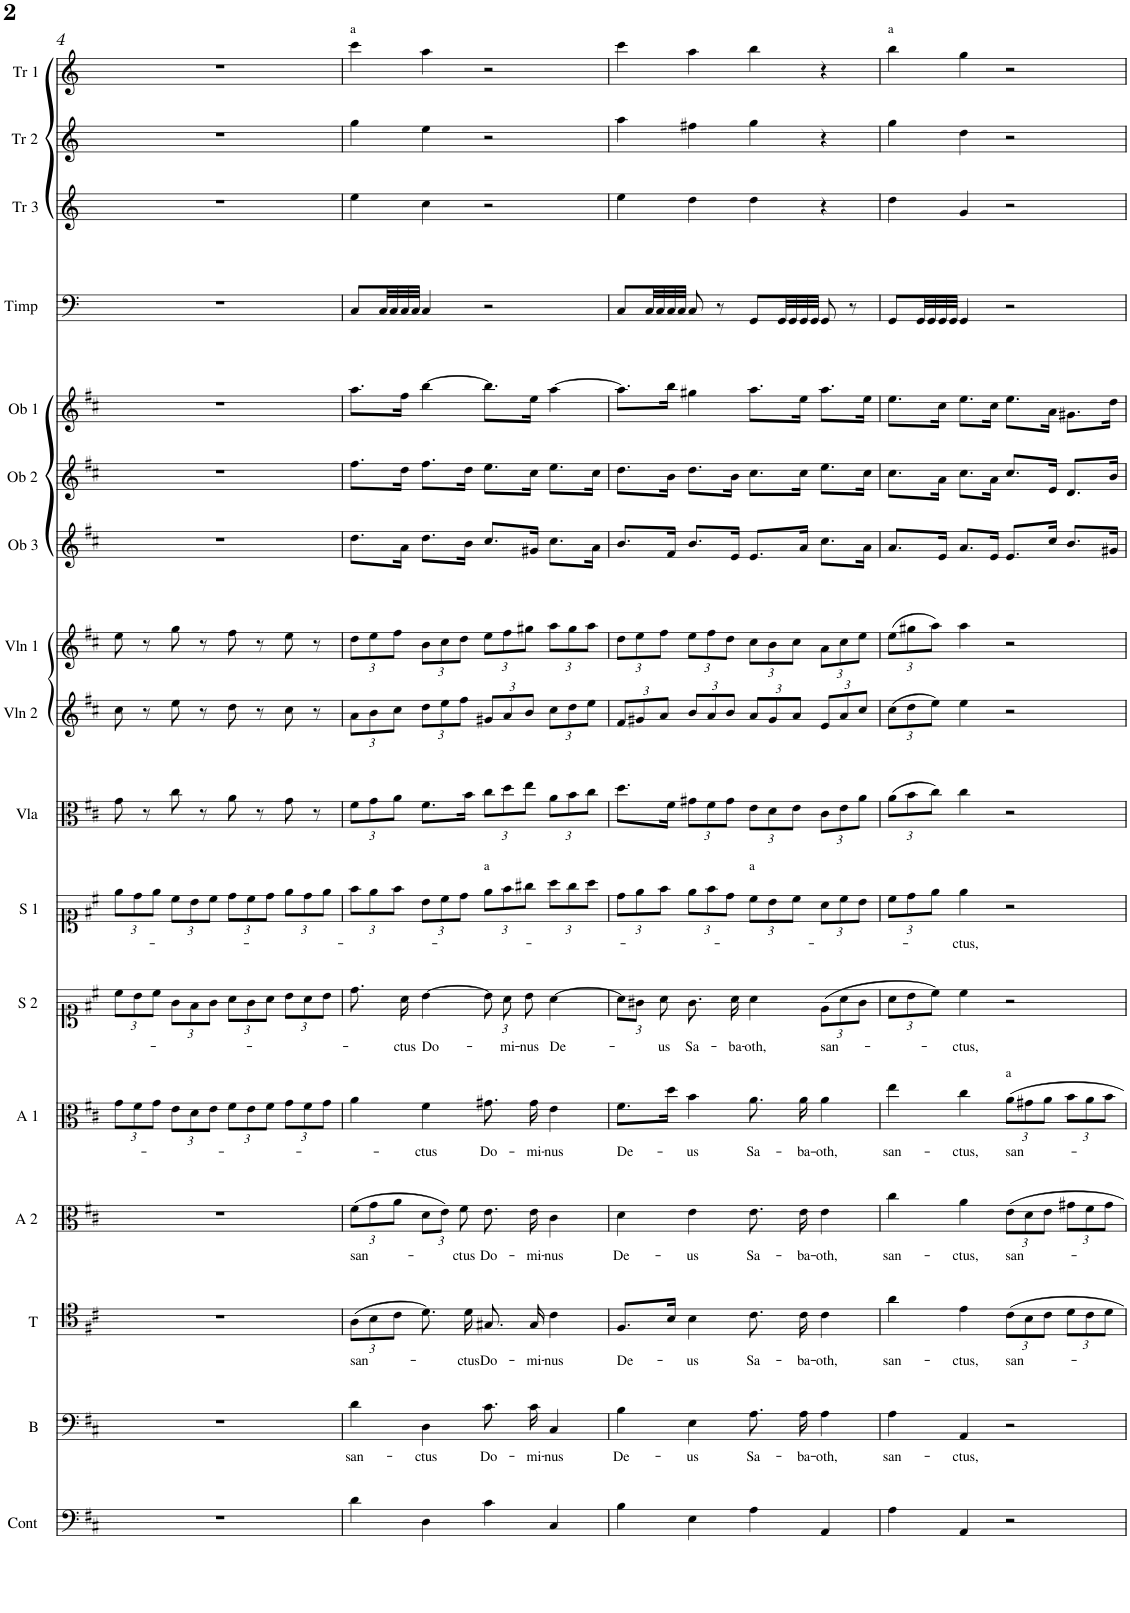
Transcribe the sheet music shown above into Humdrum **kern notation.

**kern	**kern	**text	**kern	**text	**kern	**text	**kern	**text	**kern	**text	**kern	**text	**kern	**kern	**kern	**kern	**kern	**kern	**kern	**kern	**kern	**kern
*part17	*part16	*part16	*part15	*part15	*part14	*part14	*part13	*part13	*part12	*part12	*part11	*part11	*part10	*part9	*part8	*part7	*part6	*part5	*part4	*part3	*part2	*part1
*staff17	*staff16	*staff16	*staff15	*staff15	*staff14	*staff14	*staff13	*staff13	*staff12	*staff12	*staff11	*staff11	*staff10	*staff9	*staff8	*staff7	*staff6	*staff5	*staff4	*staff3	*staff2	*staff1
*I"Continuo	*I"Bass	*	*I"Tenor	*	*I"Alto 2	*	*I"Alto 1	*	*I"Soprano 2	*	*I"Soprano 1	*	*I"Viola	*I"Violin 2	*I"Violin 1	*I"Oboe 3	*I"Oboe 2	*I"Oboe 1	*I"Timpani	*I"Tromba 3	*I"Tromba 2	*I"Tromba 1
*I'Cont	*I'B	*	*I'T	*	*I'A 2	*	*I'A 1	*	*I'S 2	*	*I'S 1	*	*I'Vla	*I'Vln 2	*I'Vln 1	*I'Ob 3	*I'Ob 2	*I'Ob 1	*I'Timp	*I'Tr 3	*I'Tr 2	*I'Tr 1
!!LO:PB:g=z
*clefF4	*clefF4	*	*clefC4	*	*clefC3	*	*clefC3	*	*clefC1	*	*clefC1	*	*clefC3	*clefG2	*clefG2	*clefG2	*clefG2	*clefG2	*clefF4	*clefG2	*clefG2	*clefG2
*	*	*	*	*	*	*	*	*	*	*	*	*	*	*	*	*	*	*	*Trd-1c-2	*Trd-1c-2	*Trd-1c-2	*Trd-1c-2
*k[f#c#]	*k[f#c#]	*	*k[f#c#]	*	*k[f#c#]	*	*k[f#c#]	*	*k[f#c#]	*	*k[f#c#]	*	*k[f#c#]	*k[f#c#]	*k[f#c#]	*k[f#c#]	*k[f#c#]	*k[f#c#]	*k[]	*k[]	*k[]	*k[]
*M4/4	*M4/4	*	*M4/4	*	*M4/4	*	*M4/4	*	*M4/4	*	*M4/4	*	*M4/4	*M4/4	*M4/4	*M4/4	*M4/4	*M4/4	*M4/4	*M4/4	*M4/4	*M4/4
*met(c)	*met(c)	*	*met(c)	*	*met(c)	*	*met(c)	*	*met(c)	*	*met(c)	*	*met(c)	*met(c)	*met(c)	*met(c)	*met(c)	*met(c)	*met(c)	*met(c)	*met(c)	*met(c)
*	*	*	*	*	*	*	*Xbrackettup	*	*Xbrackettup	*	*Xbrackettup	*	*	*	*	*	*	*	*	*	*	*
=4	=4	=4	=4	=4	=4	=4	=4	=4	=4	=4	=4	=4	=4	=4	=4	=4	=4	=4	=4	=4	=4	=4
1r	1r	.	1r	.	1r	.	12g\L	.	12cc#\L	.	12ee\L	.	8g\	8cc#\	8ee\	1r	1r	1r	1r	1r	1r	1r
.	.	.	.	.	.	.	12f#\	.	12b\	.	12dd\	.	.	.	.	.	.	.	.	.	.	.
.	.	.	.	.	.	.	.	.	.	.	.	.	8r	8r	8r	.	.	.	.	.	.	.
.	.	.	.	.	.	.	12g\J	.	12cc#\J	.	12ee\J	.	.	.	.	.	.	.	.	.	.	.
.	.	.	.	.	.	.	12e\L	.	12g\L	.	12cc#\L	.	8cc#\	8ee\	8gg\	.	.	.	.	.	.	.
.	.	.	.	.	.	.	12d\	.	12f#\	.	12b\	.	.	.	.	.	.	.	.	.	.	.
.	.	.	.	.	.	.	.	.	.	.	.	.	8r	8r	8r	.	.	.	.	.	.	.
.	.	.	.	.	.	.	12e\J	.	12g\J	.	12cc#\J	.	.	.	.	.	.	.	.	.	.	.
.	.	.	.	.	.	.	12f#\L	.	12a\L	.	12dd\L	.	8a\	8dd\	8ff#\	.	.	.	.	.	.	.
.	.	.	.	.	.	.	12e\	.	12g\	.	12cc#\	.	.	.	.	.	.	.	.	.	.	.
.	.	.	.	.	.	.	.	.	.	.	.	.	8r	8r	8r	.	.	.	.	.	.	.
.	.	.	.	.	.	.	12f#\J	.	12a\J	.	12dd\J	.	.	.	.	.	.	.	.	.	.	.
.	.	.	.	.	.	.	12g\L	.	12b\L	.	12ee\L	.	8g\	8cc#\	8ee\	.	.	.	.	.	.	.
.	.	.	.	.	.	.	12f#\	.	12a\	.	12dd\	.	.	.	.	.	.	.	.	.	.	.
.	.	.	.	.	.	.	.	.	.	.	.	.	8r	8r	8r	.	.	.	.	.	.	.
.	.	.	.	.	.	.	12g\J	.	12b\J	.	12ee\J	.	.	.	.	.	.	.	.	.	.	.
=5	=5	=5	=5	=5	=5	=5	=5	=5	=5	=5	=5	=5	=5	=5	=5	=5	=5	=5	=5	=5	=5	=5
!	!	!LO:LY:b	!	!	!	!	!	!	!	!	!	!	!	!	!	!	!	!	!	!	!	!
*	*	*	*Xbrackettup	*	*	*	*	*	*	*	*	*	*	*	*	*	*	*	*	*	*	*
!	!	!	!	!LO:LY:b	!	!	!	!	!	!	!	!	!	!	!	!	!	!	!	!	!	!
*	*	*	*	*	*Xbrackettup	*	*	*	*	*	*	*	*	*	*	*	*	*	*	*	*	*
!	!	!	!	!	!	!LO:LY:b	!	!	!	!	!	!	!	!	!	!	!	!	!	!	!	!
*	*	*	*	*	*	*	*	*	*	*	*	*	*Xbrackettup	*Xbrackettup	*Xbrackettup	*	*	*	*	*	*	*
!	!	!	!	!	!	!	!	!	!	!	!	!	!	!	!	!	!	!	!	!	!	!LO:TX:a:t=a
4d\	4d\	san-	(12A\L	san-	(12f#\L	san-	4a\	.	8.dd\	.	12ff#\L	.	12f#\L	12a\L	12dd\L	8.dd\L	8.ff#\L	8.aa\L	8C/L	4ee\	4gg\	4ccc\
.	.	.	12B\	.	12g\	.	.	.	.	.	12ee\	.	12g\	12b\	12ee\	.	.	.	.	.	.	.
.	.	.	.	.	.	.	.	.	.	.	.	.	.	.	.	.	.	.	32C/LL	.	.	.
.	.	.	.	.	.	.	.	.	.	.	.	.	.	.	.	.	.	.	32C/	.	.	.
.	.	.	12c#\J	.	12a\J	.	.	.	.	.	12ff#\J	.	12a\J	12cc#\J	12ff#\J	.	.	.	.	.	.	.
!	!	!	!	!	!	!	!	!	!	!LO:LY:b	!	!	!	!	!	!	!	!	!	!	!	!
.	.	.	.	.	.	.	.	.	16a\	-ctus	.	.	.	.	.	16a\Jk	16dd\Jk	16ff#\Jk	32C/	.	.	.
.	.	.	.	.	.	.	.	.	.	.	.	.	.	.	.	.	.	.	32C/JJJ	.	.	.
!	!	!LO:LY:b	!	!	!	!	!	!LO:LY:b	!	!LO:LY:b	!	!	!	!	!	!	!	!	!	!	!	!
4D\	4D\	-ctus	8.d\)	.	12d\L	.	4f#\	-ctus	[4b\	Do-	12b\L	.	8.f#\L	12dd\L	12b\L	8.dd\L	8.ff#\L	[4bb\	4C/	4cc\	4ee\	4aa\
.	.	.	.	.	12e\J)	.	.	.	.	.	12cc#\	.	.	12ee\	12cc#\	.	.	.	.	.	.	.
!	!	!	!	!	!	!LO:LY:b	!	!	!	!	!	!	!	!	!	!	!	!	!	!	!	!
.	.	.	.	.	12f#\	-ctus	.	.	.	.	12dd\J	.	.	12ff#\J	12dd\J	.	.	.	.	.	.	.
!	!	!	!	!LO:LY:b	!	!	!	!	!	!	!	!	!	!	!	!	!	!	!	!	!	!
.	.	.	16d\	-ctus	.	.	.	.	.	.	.	.	16b\Jk	.	.	16b\Jk	16dd\Jk	.	.	.	.	.
!	!	!	!	!	!	!	!	!	!	!	!LO:TX:a:t=a	!	!	!	!	!	!	!	!	!	!	!
!	!	!LO:LY:b	!	!LO:LY:b	!	!LO:LY:b	!	!LO:LY:b	!	!	!	!	!	!	!	!	!	!	!	!	!	!
4c#\	8.c#\L	Do-	8.G#X/	Do-	8.e\	Do-	8.g#X\	Do-	12b\]	.	12ee\L	.	12cc#\L	12g#X/L	12ee\L	8.cc#/L	8.ee\L	8.bb\L]	2r	2r	2r	2r
!	!	!	!	!	!	!	!	!	!	!LO:LY:b	!	!	!	!	!	!	!	!	!	!	!	!
.	.	.	.	.	.	.	.	.	12a\	-mi-	12ff#\	.	12dd\	12a/	12ff#\	.	.	.	.	.	.	.
!	!	!	!	!	!	!	!	!	!	!LO:LY:b	!	!	!	!	!	!	!	!	!	!	!	!
.	.	.	.	.	.	.	.	.	12b\	-nus	12gg#X\J	.	12ee\J	12b/J	12gg#X\J	.	.	.	.	.	.	.
!	!	!LO:LY:b	!	!LO:LY:b	!	!LO:LY:b	!	!LO:LY:b	!	!	!	!	!	!	!	!	!	!	!	!	!	!
.	16c#\Jk	-mi-	16G#/	-mi-	16e\	-mi-	16g#\	-mi-	.	.	.	.	.	.	.	16g#X/Jk	16cc#\Jk	16ee\Jk	.	.	.	.
!	!	!LO:LY:b	!	!LO:LY:b	!	!LO:LY:b	!	!LO:LY:b	!	!LO:LY:b	!	!	!	!	!	!	!	!	!	!	!	!
4C#/	4C#/	-nus	4c#\	-nus	4c#\	-nus	4e\	-nus	[4a\	De-	12aa\L	.	12a\L	12cc#\L	12aa\L	8.cc#\L	8.ee\L	[4aa\	.	.	.	.
.	.	.	.	.	.	.	.	.	.	.	12gg#\	.	12b\	12dd\	12gg#\	.	.	.	.	.	.	.
.	.	.	.	.	.	.	.	.	.	.	12aa\J	.	12cc#\J	12ee\J	12aa\J	.	.	.	.	.	.	.
.	.	.	.	.	.	.	.	.	.	.	.	.	.	.	.	16a\Jk	16cc#\Jk	.	.	.	.	.
=6	=6	=6	=6	=6	=6	=6	=6	=6	=6	=6	=6	=6	=6	=6	=6	=6	=6	=6	=6	=6	=6	=6
!	!	!LO:LY:b	!	!LO:LY:b	!	!LO:LY:b	!	!LO:LY:b	!	!	!	!	!	!	!	!	!	!	!	!	!	!
4B\	4B\	De-	8.F#/L	De-	4d\	De-	8.f#\L	De-	12a\L]	.	12dd\L	.	8.dd\L	12f#/L	12dd\L	8.b/L	8.dd\L	8.aa\L]	8C/L	4ee\	4aa\	4ccc\
.	.	.	.	.	.	.	.	.	12g#X\J	.	12ee\	.	.	12g#X/	12ee\	.	.	.	.	.	.	.
.	.	.	.	.	.	.	.	.	.	.	.	.	.	.	.	.	.	.	32C/LL	.	.	.
.	.	.	.	.	.	.	.	.	.	.	.	.	.	.	.	.	.	.	32C/	.	.	.
!	!	!	!	!	!	!	!	!	!	!LO:LY:b	!	!	!	!	!	!	!	!	!	!	!	!
.	.	.	.	.	.	.	.	.	12a\	-us	12ff#\J	.	.	12a/J	12ff#\J	.	.	.	.	.	.	.
.	.	.	16B/Jk	.	.	.	16dd\Jk	.	.	.	.	.	16f#\Jk	.	.	16f#/Jk	16b\Jk	16bb\Jk	32C/	.	.	.
.	.	.	.	.	.	.	.	.	.	.	.	.	.	.	.	.	.	.	32C/JJJ	.	.	.
!	!	!LO:LY:b	!	!LO:LY:b	!	!LO:LY:b	!	!LO:LY:b	!	!LO:LY:b	!	!	!	!	!	!	!	!	!	!	!	!
4E\	4E\	-us	4B\	-us	4e\	-us	4b\	-us	8.g#\	Sa-	12ee\L	.	12g#X\L	12b/L	12ee\L	8.b/L	8.dd\L	4gg#X\	8C/	4dd\	4ff#X\	4aa\
.	.	.	.	.	.	.	.	.	.	.	12ff#\	.	12f#\	12a/	12ff#\	.	.	.	.	.	.	.
.	.	.	.	.	.	.	.	.	.	.	.	.	.	.	.	.	.	.	8r	.	.	.
.	.	.	.	.	.	.	.	.	.	.	12dd\J	.	12g#\J	12b/J	12dd\J	.	.	.	.	.	.	.
!	!	!	!	!	!	!	!	!	!	!LO:LY:b	!	!	!	!	!	!	!	!	!	!	!	!
.	.	.	.	.	.	.	.	.	16a\	-ba-	.	.	.	.	.	16e/Jk	16b\Jk	.	.	.	.	.
!	!	!	!	!	!	!	!	!	!	!	!LO:TX:a:t=a	!	!	!	!	!	!	!	!	!	!	!
!	!	!LO:LY:b	!	!LO:LY:b	!	!LO:LY:b	!	!LO:LY:b	!	!LO:LY:b	!	!	!	!	!	!	!	!	!	!	!	!
4A\	8.A\L	Sa-	8.c#\	Sa-	8.e\	Sa-	8.a\	Sa-	4a\	-oth,	12cc#\L	.	12e\L	12a/L	12cc#\L	8.e/L	8.cc#\L	8.aa\L	8GG/L	4dd\	4gg\	4bb\
.	.	.	.	.	.	.	.	.	.	.	12b\	.	12d\	12g#/	12b\	.	.	.	.	.	.	.
.	.	.	.	.	.	.	.	.	.	.	.	.	.	.	.	.	.	.	32GG/LL	.	.	.
.	.	.	.	.	.	.	.	.	.	.	.	.	.	.	.	.	.	.	32GG/	.	.	.
.	.	.	.	.	.	.	.	.	.	.	12cc#\J	.	12e\J	12a/J	12cc#\J	.	.	.	.	.	.	.
!	!	!LO:LY:b	!	!LO:LY:b	!	!LO:LY:b	!	!LO:LY:b	!	!	!	!	!	!	!	!	!	!	!	!	!	!
.	16A\Jk	-ba-	16c#\	-ba-	16e\	-ba-	16a\	-ba-	.	.	.	.	.	.	.	16a/Jk	16cc#\Jk	16ee\Jk	32GG/	.	.	.
.	.	.	.	.	.	.	.	.	.	.	.	.	.	.	.	.	.	.	32GG/JJJ	.	.	.
!	!	!LO:LY:b	!	!LO:LY:b	!	!LO:LY:b	!	!LO:LY:b	!	!LO:LY:b	!	!	!	!	!	!	!	!	!	!	!	!
4AA/	4A\	-oth,	4c#\	-oth,	4e\	-oth,	4a\	-oth,	(12e\L	san-	12a\L	.	12c#\L	12e/L	12a\L	8.cc#\L	8.ee\L	8.aa\L	8GG/	4r	4r	4r
.	.	.	.	.	.	.	.	.	12a\	.	12cc#\	.	12e\	12a/	12cc#\	.	.	.	.	.	.	.
.	.	.	.	.	.	.	.	.	.	.	.	.	.	.	.	.	.	.	8r	.	.	.
.	.	.	.	.	.	.	.	.	12g#\J	.	12b\J	.	12a\J	12cc#/J	12ee\J	.	.	.	.	.	.	.
.	.	.	.	.	.	.	.	.	.	.	.	.	.	.	.	16a\Jk	16cc#\Jk	16ee\Jk	.	.	.	.
=7	=7	=7	=7	=7	=7	=7	=7	=7	=7	=7	=7	=7	=7	=7	=7	=7	=7	=7	=7	=7	=7	=7
!	!	!	!	!	!	!	!	!	!	!	!	!	!	!	!	!	!	!	!	!	!	!LO:TX:a:t=a
!	!	!LO:LY:b	!	!LO:LY:b	!	!LO:LY:b	!	!LO:LY:b	!	!	!	!	!	!	!	!	!	!	!	!	!	!
4A\	4A\	san-	4a\	san-	4cc#\	san-	4ee\	san-	12a\L	.	12cc#\L	.	(12a\L	(12cc#\L	(12ee\L	8.a/L	8.cc#\L	8.ee\L	8GG/L	4dd\	4gg\	4bb\
.	.	.	.	.	.	.	.	.	12b\	.	12dd\	.	12b\	12dd\	12gg#X\	.	.	.	.	.	.	.
.	.	.	.	.	.	.	.	.	.	.	.	.	.	.	.	.	.	.	32GG/LL	.	.	.
.	.	.	.	.	.	.	.	.	.	.	.	.	.	.	.	.	.	.	32GG/	.	.	.
.	.	.	.	.	.	.	.	.	12cc#\J)	.	12ee\J	.	12cc#\J)	12ee\J)	12aa\J)	.	.	.	.	.	.	.
.	.	.	.	.	.	.	.	.	.	.	.	.	.	.	.	16e/Jk	16a\Jk	16cc#\Jk	32GG/	.	.	.
.	.	.	.	.	.	.	.	.	.	.	.	.	.	.	.	.	.	.	32GG/JJJ	.	.	.
!	!	!LO:LY:b	!	!LO:LY:b	!	!LO:LY:b	!	!LO:LY:b	!	!LO:LY:b	!	!LO:LY:b	!	!	!	!	!	!	!	!	!	!
4AA/	4AA/	-ctus,	4e\	-ctus,	4a\	-ctus,	4cc#\	-ctus,	4cc#\	-ctus,	4ee\	-ctus,	4cc#\	4ee\	4aa\	8.a/L	8.cc#\L	8.ee\L	4GG/	4g/	4dd\	4gg\
.	.	.	.	.	.	.	.	.	.	.	.	.	.	.	.	16e/Jk	16a\Jk	16cc#\Jk	.	.	.	.
!	!	!	!	!	!	!	!LO:TX:a:t=a	!	!	!	!	!	!	!	!	!	!	!	!	!	!	!
!	!	!	!	!LO:LY:b	!	!LO:LY:b	!	!LO:LY:b	!	!	!	!	!	!	!	!	!	!	!	!	!	!
2r	2r	.	12c#\L	san-	12e\L	san-	12a\L	san-	2r	.	2r	.	2r	2r	2r	8.e/L	8.cc#/L	8.ee\L	2r	2r	2r	2r
.	.	.	12B\	.	12d\	.	12g#X\	.	.	.	.	.	.	.	.	.	.	.	.	.	.	.
.	.	.	12c#\J	.	12e\J	.	12a\J	.	.	.	.	.	.	.	.	.	.	.	.	.	.	.
.	.	.	.	.	.	.	.	.	.	.	.	.	.	.	.	16cc#/Jk	16e/Jk	16a\Jk	.	.	.	.
.	.	.	12d\L	.	12g#X\L	.	12b\L	.	.	.	.	.	.	.	.	8.b/L	8.d/L	8.g#X\L	.	.	.	.
.	.	.	12c#\	.	12f#\	.	12a\	.	.	.	.	.	.	.	.	.	.	.	.	.	.	.
.	.	.	12d\J	.	12g#\J	.	12b\J	.	.	.	.	.	.	.	.	.	.	.	.	.	.	.
.	.	.	.	.	.	.	.	.	.	.	.	.	.	.	.	16g#X/Jk	16b/Jk	16dd\Jk	.	.	.	.
=	=	=	=	=	=	=	=	=	=	=	=	=	=	=	=	=	=	=	=	=	=	=
*-	*-	*-	*-	*-	*-	*-	*-	*-	*-	*-	*-	*-	*-	*-	*-	*-	*-	*-	*-	*-	*-	*-
